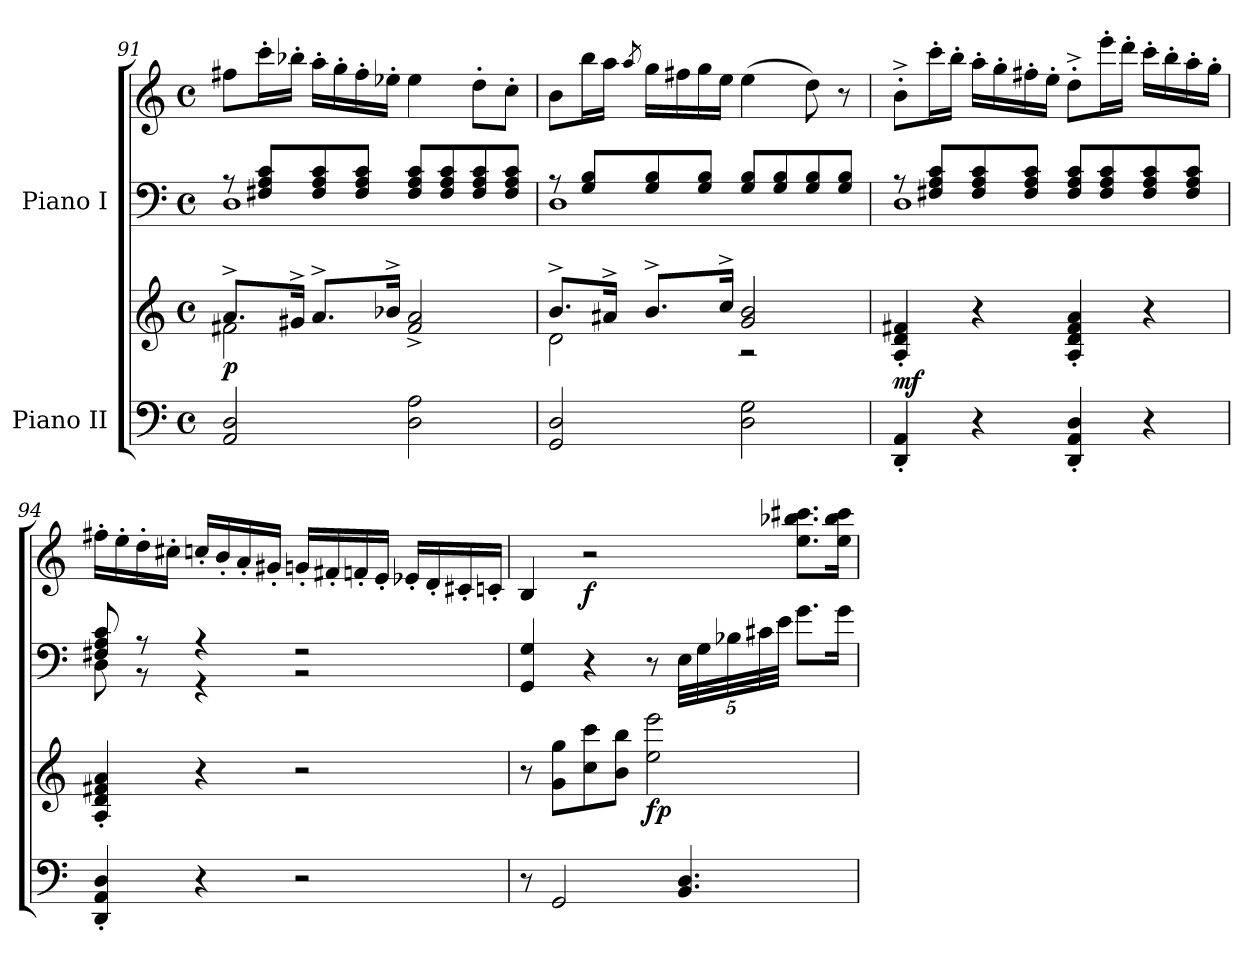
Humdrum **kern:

**kern	**kern	**dynam	**kern	**kern	**dynam
*part2	*part2	*part2	*part1	*part1	*part1
*staff4	*staff3	*staff3/4	*staff2	*staff1	*staff1/2
*I"Piano II	*	*	*I"Piano I	*	*
!!LO:PB:g=z
*clefF4	*clefG2	*	*clefF4	*clefG2	*
*k[]	*k[]	*	*k[]	*k[]	*
*M4/4	*M4/4	*	*M4/4	*M4/4	*
*met(c)	*met(c)	*	*met(c)	*met(c)	*
=91	=91	=91	=91	=91	=91
*	*^	*	*^	*	*
!	!	!	!LO:DY:b	!	!	!	!
2AA/ 2D/	8.a^/L	2f#X\	p	8r	1D	8ff#X\L	.
.	.	.	.	8F#X/ 8A/ 8c/L	.	16ccc'\L	.
.	16g#X^/Jk	.	.	.	.	16bb-X'\JJ	.
.	8.a^/L	.	.	8F#/ 8A/ 8c/	.	16aa'\LL	.
.	.	.	.	.	.	16gg'\	.
.	.	.	.	8F#/ 8A/ 8c/J	.	16ff#'\	.
.	16b-X^/Jk	.	.	.	.	16ee-X'\JJ	.
2D\ 2A\	2f#/^ 2a/^	2ryy	.	8F#/ 8A/ 8c/L	.	4ee-\	.
.	.	.	.	8F#/ 8A/ 8c/	.	.	.
.	.	.	.	8F#/ 8A/ 8c/	.	8dd'\L	.
.	.	.	.	8F#/ 8A/ 8c/J	.	8cc'\J	.
=92	=92	=92	=92	=92	=92	=92	=92
2GG/ 2D/	8.b^/L	2d\	.	8r	1D	8b\L	.
.	.	.	.	8G/ 8B/L	.	16bb\L	.
.	16a#X^/Jk	.	.	.	.	16aa\JJ	.
.	.	.	.	.	.	8qaa/	.
.	8.b^/L	.	.	8G/ 8B/	.	16gg\LL	.
.	.	.	.	.	.	16ff#X\	.
.	.	.	.	8G/ 8B/J	.	16gg\	.
.	16cc^/Jk	.	.	.	.	16ee\JJ	.
2D\ 2G\	2g/ 2b/	2r	.	8G/ 8B/L	.	(>4ee\	.
.	.	.	.	8G/ 8B/	.	.	.
.	.	.	.	8G/ 8B/	.	8dd\)	.
.	.	.	.	8G/ 8B/J	.	8r	.
*	*v	*v	*	*	*	*	*
!!LO:LB:g=z
=93	=93	=93	=93	=93	=93	=93
!	!	!LO:DY:b	!	!	!	!
4DD/' 4AA/'	4A/' 4d/' 4f#X/'	mf	8r	1D	8b'^\L	.
.	.	.	8F#X/ 8A/ 8c/L	.	16ccc'\L	.
.	.	.	.	.	16bb'\JJ	.
4r	4r	.	8F#/ 8A/ 8c/	.	16aa'\LL	.
.	.	.	.	.	16gg'\	.
.	.	.	8F#/ 8A/ 8c/J	.	16ff#X'\	.
.	.	.	.	.	16ee'\JJ	.
4DD/' 4AA/' 4D/'	4A/' 4d/' 4f#/' 4a/'	.	8F#/ 8A/ 8c/L	.	8dd'^\L	.
.	.	.	8F#/ 8A/ 8c/	.	16eee'\L	.
.	.	.	.	.	16ddd'\JJ	.
4r	4r	.	8F#/ 8A/ 8c/	.	16ccc'\LL	.
.	.	.	.	.	16bb'\	.
.	.	.	8F#/ 8A/ 8c/J	.	16aa'\	.
.	.	.	.	.	16gg'\JJ	.
=94	=94	=94	=94	=94	=94	=94
4DD/' 4AA/' 4D/'	4A/' 4d/' 4f#X/' 4a/'	.	8F#X/ 8A/ 8c/	8D\	16ff#X'\LL	.
.	.	.	.	.	16ee'\	.
.	.	.	8r	8r	16dd'\	.
.	.	.	.	.	16cc#X'\JJ	.
4r	4r	.	4r	4r	16ccn'/LL	.
.	.	.	.	.	16b'/	.
.	.	.	.	.	16a'/	.
.	.	.	.	.	16g#X'/JJ	.
2r	2r	.	2r	2r	16gn'/LL	.
.	.	.	.	.	16f#X'/	.
.	.	.	.	.	16fn'/	.
.	.	.	.	.	16e'/JJ	.
.	.	.	.	.	16e-X'/LL	.
.	.	.	.	.	16d'/	.
.	.	.	.	.	16c#X'/	.
.	.	.	.	.	16cn'/JJ	.
*	*	*	*v	*v	*	*
!!LO:LB:g=z
=95	=95	=95	=95	=95	=95
8r	8r	.	4GG/ 4G/	4B/	.
2GG/	8g\ 8gg\L	.	.	.	.
!	!	!	!	!	!LO:DY:b
.	8cc\ 8ccc\	.	4r	2r	f
.	8b\ 8bb\J	.	.	.	.
!	!	!LO:DY:b	!	!	!
.	2ee\ 2eee\	fp	8r	.	.
*	*	*	*Xbrackettup	*	*
4.BB/ 4.D/	.	.	40E\LLL	.	.
.	.	.	40G\	.	.
.	.	.	40B-X\	.	.
.	.	.	40c#X\	.	.
.	.	.	40e\JJJ	.	.
.	.	.	8.g\L	8.ee\ 8.bb-X\ 8.ccc#X\L	.
.	.	.	16g\Jk	16ee\ 16bb-\ 16ccc#\Jk	.
=	=	=	=	=	=
*-	*-	*-	*-	*-	*-
